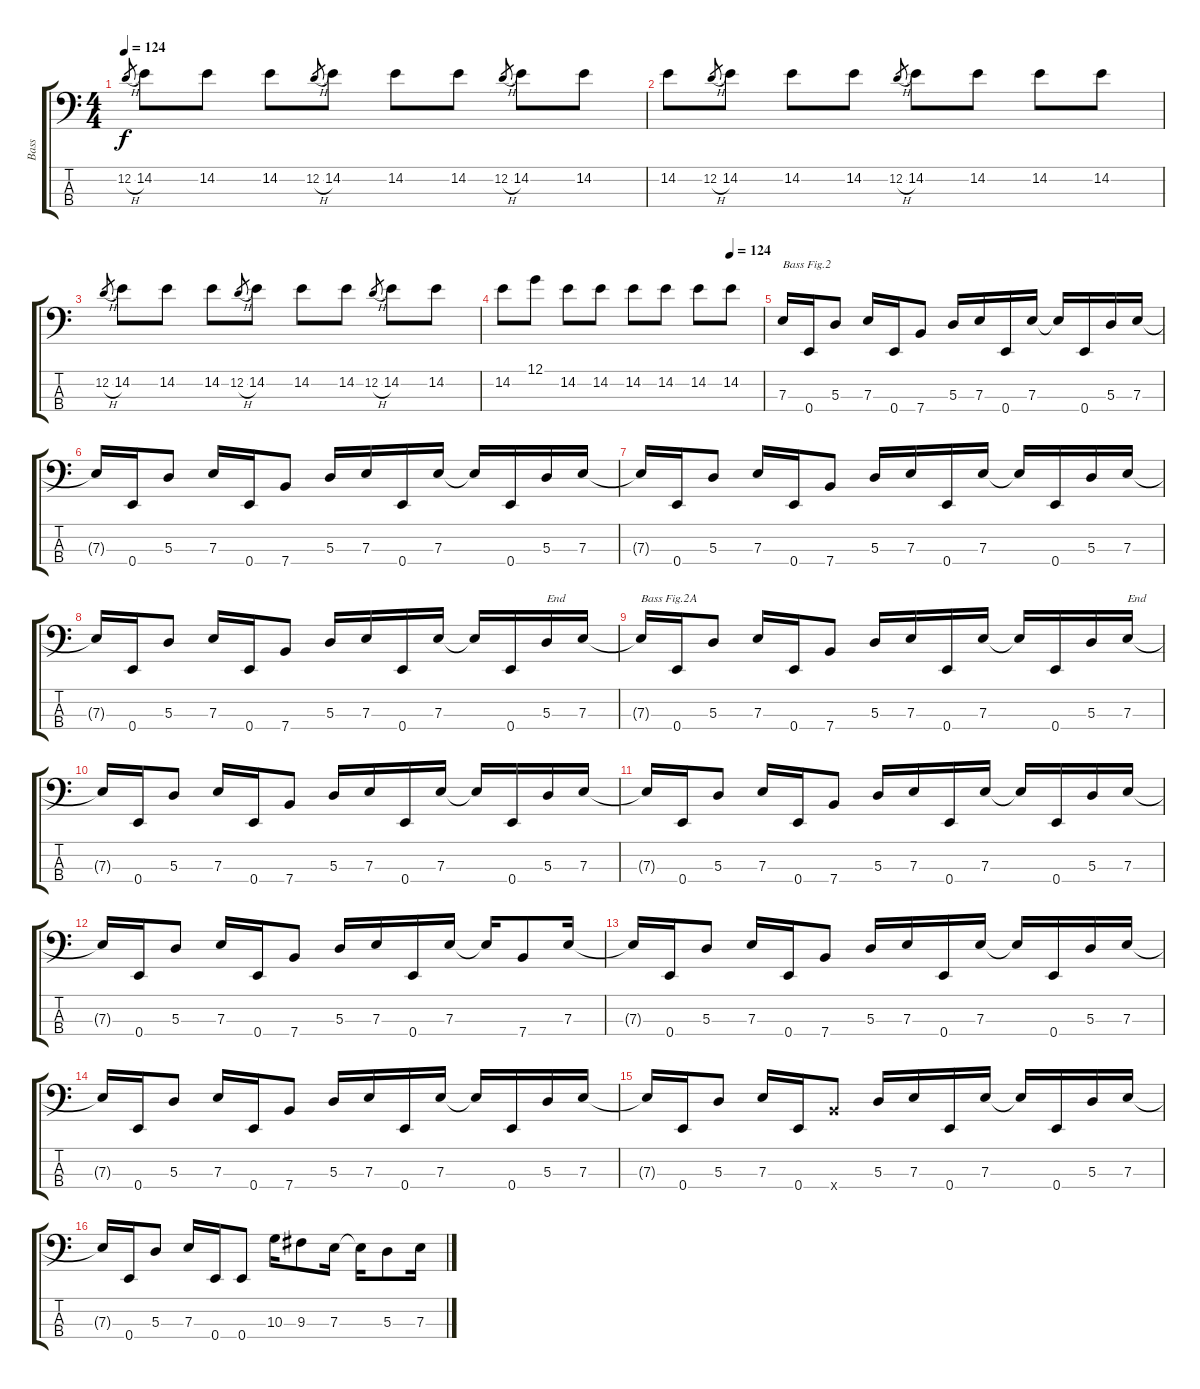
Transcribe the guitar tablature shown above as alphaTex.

\track ("Bass" "Bass") {instrument electricbassfinger}
\staff {score tabs}
\tuning (G2 D2 A1 E1) {hide}
\ts (4 4)
\tempo 124
\clef f4
\ks c
12.2{h}.8{gr dy f} 14.2.8 14.2.8 14.2.8 12.2{h}.8{gr} 14.2.8 14.2.8 14.2.8 12.2{h}.8{gr} 14.2.8 14.2.8 |
14.2.8 12.2{h}.8{gr} 14.2.8 14.2.8 14.2.8 12.2{h}.8{gr} 14.2.8 14.2.8 14.2.8 14.2.8 |
12.2{h}.8{gr} 14.2.8 14.2.8 14.2.8 12.2{h}.8{gr} 14.2.8 14.2.8 14.2.8 12.2{h}.8{gr} 14.2.8 14.2.8 |
\tempo (124 0.875)
14.2.8 12.1.8 14.2.8 14.2.8 14.2.8 14.2.8 14.2.8 14.2.8 |
7.3.16{txt "Bass Fig.2"} 0.4.16 5.3.8 7.3.16 0.4.16 7.4.8 5.3.16 7.3.16 0.4.16 7.3.16 7.3{t}.16 0.4.16 5.3.16 7.3.16 |
7.3{t}.16 0.4.16 5.3.8 7.3.16 0.4.16 7.4.8 5.3.16 7.3.16 0.4.16 7.3.16 7.3{t}.16 0.4.16 5.3.16 7.3.16 |
7.3{t}.16 0.4.16 5.3.8 7.3.16 0.4.16 7.4.8 5.3.16 7.3.16 0.4.16 7.3.16 7.3{t}.16 0.4.16 5.3.16 7.3.16 |
7.3{t}.16 0.4.16 5.3.8 7.3.16 0.4.16 7.4.8 5.3.16 7.3.16 0.4.16 7.3.16 7.3{t}.16 0.4.16 5.3.16{txt "End"} 7.3.16 |
7.3{t}.16{txt "Bass Fig.2A"} 0.4.16 5.3.8 7.3.16 0.4.16 7.4.8 5.3.16 7.3.16 0.4.16 7.3.16 7.3{t}.16 0.4.16 5.3.16 7.3.16{txt "End"} |
7.3{t}.16 0.4.16 5.3.8 7.3.16 0.4.16 7.4.8 5.3.16 7.3.16 0.4.16 7.3.16 7.3{t}.16 0.4.16 5.3.16 7.3.16 |
7.3{t}.16 0.4.16 5.3.8 7.3.16 0.4.16 7.4.8 5.3.16 7.3.16 0.4.16 7.3.16 7.3{t}.16 0.4.16 5.3.16 7.3.16 |
7.3{t}.16 0.4.16 5.3.8 7.3.16 0.4.16 7.4.8 5.3.16 7.3.16 0.4.16 7.3.16 7.3{t}.16 7.4.8 7.3.16 |
7.3{t}.16 0.4.16 5.3.8 7.3.16 0.4.16 7.4.8 5.3.16 7.3.16 0.4.16 7.3.16 7.3{t}.16 0.4.16 5.3.16 7.3.16 |
7.3{t}.16 0.4.16 5.3.8 7.3.16 0.4.16 7.4.8 5.3.16 7.3.16 0.4.16 7.3.16 7.3{t}.16 0.4.16 5.3.16 7.3.16 |
7.3{t}.16 0.4.16 5.3.8 7.3.16 0.4.16 7.4{x}.8 5.3.16 7.3.16 0.4.16 7.3.16 7.3{t}.16 0.4.16 5.3.16 7.3.16 |
7.3{t}.16 0.4.16 5.3.8 7.3.16 0.4.16 0.4.8 10.3.16 9.3.8 7.3.16 7.3{t}.16 5.3.8 7.3.16
